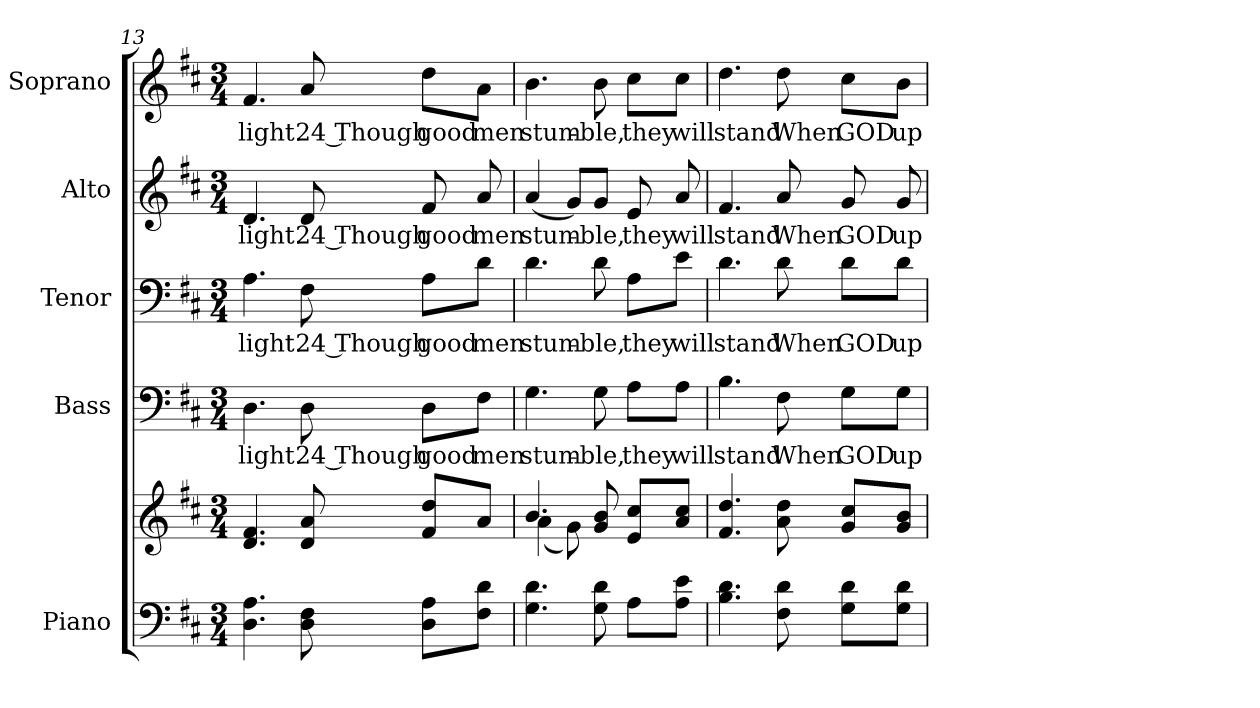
**kern	**kern	**kern	**text	**kern	**text	**kern	**text	**kern	**text
*part5	*part5	*part4	*part4	*part3	*part3	*part2	*part2	*part1	*part1
*staff6	*staff5	*staff4	*staff4	*staff3	*staff3	*staff2	*staff2	*staff1	*staff1
*I"Piano	*	*I"Bass	*	*I"Tenor	*	*I"Alto	*	*I"Soprano	*
*I'Pno.	*	*I'B.	*	*I'T.	*	*I'A.	*	*I'S.	*
!!LO:PB:g=z
*clefF4	*clefG2	*clefF4	*	*clefF4	*	*clefG2	*	*clefG2	*
*k[f#c#]	*k[f#c#]	*k[f#c#]	*	*k[f#c#]	*	*k[f#c#]	*	*k[f#c#]	*
*D:	*D:	*D:	*	*D:	*	*D:	*	*D:	*
*M3/4	*M3/4	*M3/4	*	*M3/4	*	*M3/4	*	*M3/4	*
=13	=13	=13	=13	=13	=13	=13	=13	=13	=13
!	!	!	!LO:LY:b:color=#000000	!	!	!	!	!	!
!	!	!	!	!	!LO:LY:b:color=#000000	!	!	!	!
!	!	!	!	!	!	!	!LO:LY:b:color=#000000	!	!
!	!	!	!	!	!	!	!	!	!LO:LY:b:color=#000000
4.Di\ 4.Ai	4.di/ 4.f#i	4.Di\	-light.	4.Ai\	-light.	4.di/	-light.	4.f#i/	-light.
!	!	!	!LO:LY:b:color=#000000	!	!	!	!	!	!
!	!	!	!	!	!LO:LY:b:color=#000000	!	!	!	!
!	!	!	!	!	!	!	!LO:LY:b:color=#000000	!	!
!	!	!	!	!	!	!	!	!	!LO:LY:b:color=#000000
8Di\ 8F#i	8di/ 8ai	8Di\	24 Though	8F#i\	24 Though	8di/	24 Though	8ai/	24 Though
!	!	!	!LO:LY:b:color=#000000	!	!	!	!	!	!
!	!	!	!	!	!LO:LY:b:color=#000000	!	!	!	!
!	!	!	!	!	!	!	!LO:LY:b:color=#000000	!	!
!	!	!	!	!	!	!	!	!	!LO:LY:b:color=#000000
8Di\ 8Ai\L	8f#i/ 8ddi/L	8Di\L	good	8Ai\L	good	8f#i/	good	8ddi\L	good
!	!	!	!LO:LY:b:color=#000000	!	!	!	!	!	!
!	!	!	!	!	!LO:LY:b:color=#000000	!	!	!	!
!	!	!	!	!	!	!	!LO:LY:b:color=#000000	!	!
!	!	!	!	!	!	!	!	!	!LO:LY:b:color=#000000
8F#i\ 8di\J	8ai/J	8F#i\J	men	8di\J	men	8ai/	men	8ai\J	men
=14	=14	=14	=14	=14	=14	=14	=14	=14	=14
*	*^	*	*	*	*	*	*	*	*
!	!	!	!	!LO:LY:b:color=#000000	!	!	!	!	!	!
!	!	!	!	!	!	!LO:LY:b:color=#000000	!	!	!	!
!	!	!	!	!	!	!	!	!LO:LY:b:color=#000000	!	!
*	*	*	*	*	*	*	*^	*	*	*
!	!	!	!	!	!	!	!	!	!	!	!LO:LY:b:color=#000000
4.Gi\ 4.di	4.bi/	(4ai\	4.Gi\	stum-	4.di\	stum-	(4ai/	4.ryy	stum-	4.bi\	stum-
.	.	8gi\)	.	.	.	.	8gi/L)	.	.	.	.
!	!	!	!	!LO:LY:b:color=#000000	!	!	!	!	!	!	!
!	!	!	!	!	!	!LO:LY:b:color=#000000	!	!	!	!	!
!	!	!	!	!	!	!	!	!	!LO:LY:b:color=#000000	!	!
!	!	!	!	!	!	!	!	!	!	!	!LO:LY:b:color=#000000
8Gi\ 8di	8gi/ 8bi	8ryy	8Gi\	-ble,	8di\	-ble,	8gi/J	8ryy	-ble,	8bi\	-ble,
!	!	!	!	!LO:LY:b:color=#000000	!	!	!	!	!	!	!
!	!	!	!	!	!	!LO:LY:b:color=#000000	!	!	!	!	!
!	!	!	!	!	!	!	!	!	!LO:LY:b:color=#000000	!	!
!	!	!	!	!	!	!	!	!	!	!	!LO:LY:b:color=#000000
8Ai\L	8ei/ 8cc#i/L	4ryy	8Ai\L	they	8Ai\L	they	8ei/	4ryy	they	8cc#i\L	they
!	!	!	!	!LO:LY:b:color=#000000	!	!	!	!	!	!	!
!	!	!	!	!	!	!LO:LY:b:color=#000000	!	!	!	!	!
!	!	!	!	!	!	!	!	!	!LO:LY:b:color=#000000	!	!
!	!	!	!	!	!	!	!	!	!	!	!LO:LY:b:color=#000000
8Ai\ 8ei\J	8ai/ 8cc#i/J	.	8Ai\J	will	8ei\J	will	8ai/	.	will	8cc#i\J	will
*	*v	*v	*	*	*	*	*v	*v	*	*	*
=15	=15	=15	=15	=15	=15	=15	=15	=15	=15
!	!	!	!LO:LY:b:color=#000000	!	!	!	!	!	!
!	!	!	!	!	!LO:LY:b:color=#000000	!	!	!	!
!	!	!	!	!	!	!	!LO:LY:b:color=#000000	!	!
!	!	!	!	!	!	!	!	!	!LO:LY:b:color=#000000
4.Bi\ 4.di	4.f#i/ 4.ddi	4.Bi\	stand	4.di\	stand	4.f#i/	stand	4.ddi\	stand
!	!	!	!LO:LY:b:color=#000000	!	!	!	!	!	!
!	!	!	!	!	!LO:LY:b:color=#000000	!	!	!	!
!	!	!	!	!	!	!	!LO:LY:b:color=#000000	!	!
!	!	!	!	!	!	!	!	!	!LO:LY:b:color=#000000
8F#i\ 8di	8ai\ 8ddi	8F#i\	When	8di\	When	8ai/	When	8ddi\	When
!	!	!	!LO:LY:b:color=#000000	!	!	!	!	!	!
!	!	!	!	!	!LO:LY:b:color=#000000	!	!	!	!
!	!	!	!	!	!	!	!LO:LY:b:color=#000000	!	!
!	!	!	!	!	!	!	!	!	!LO:LY:b:color=#000000
8Gi\ 8di\L	8gi/ 8cc#i/L	8Gi\L	GOD	8di\L	GOD	8gi/	GOD	8cc#i\L	GOD
!	!	!	!LO:LY:b:color=#000000	!	!	!	!	!	!
!	!	!	!	!	!LO:LY:b:color=#000000	!	!	!	!
!	!	!	!	!	!	!	!LO:LY:b:color=#000000	!	!
!	!	!	!	!	!	!	!	!	!LO:LY:b:color=#000000
8Gi\ 8di\J	8gi/ 8bi/J	8Gi\J	up-	8di\J	up-	8gi/	up-	8bi\J	up-
=	=	=	=	=	=	=	=	=	=
*-	*-	*-	*-	*-	*-	*-	*-	*-	*-
